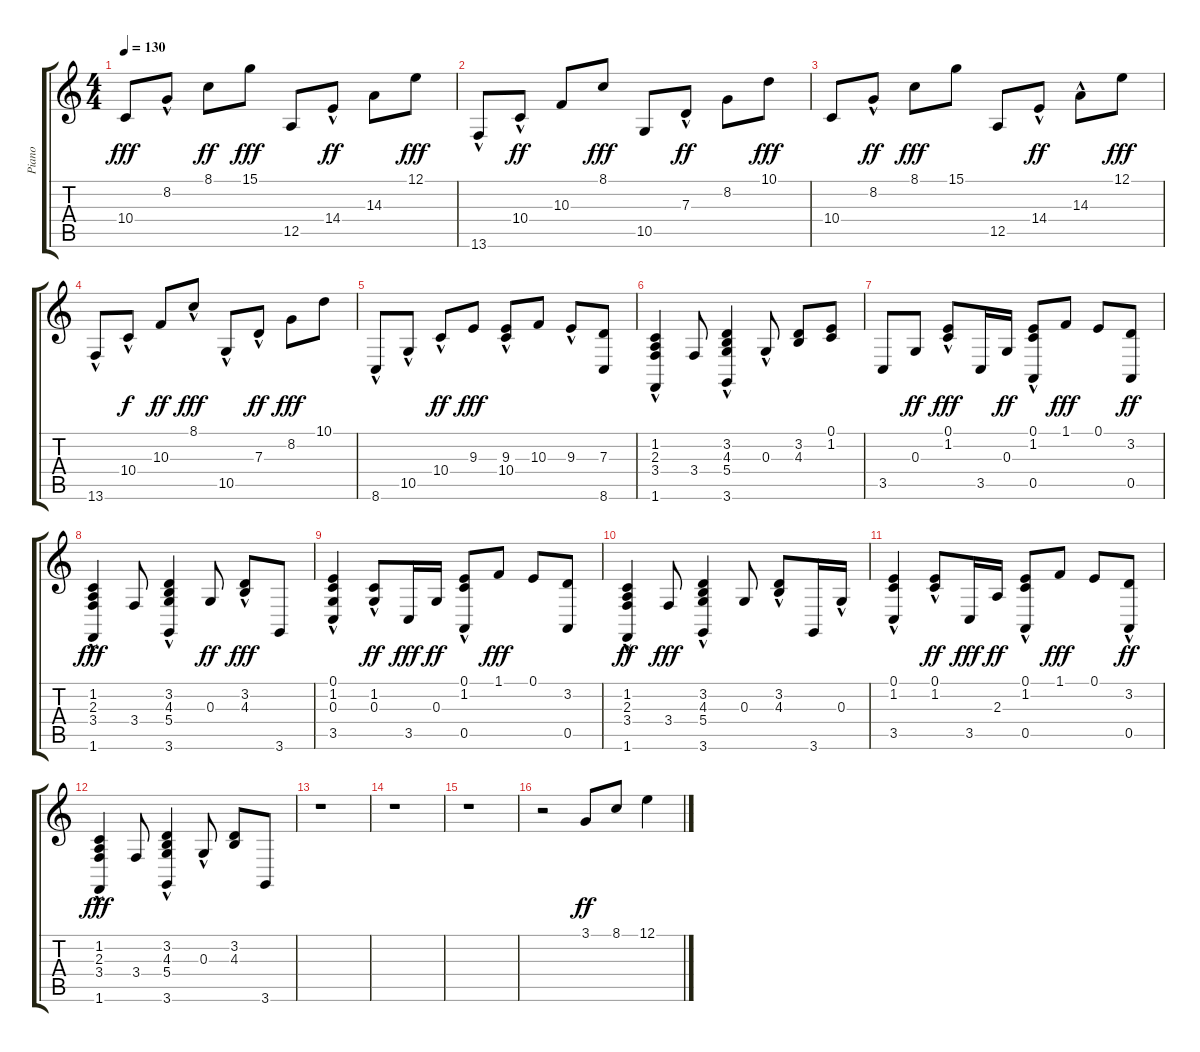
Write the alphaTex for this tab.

\track ("Piano" "Piano") {instrument acousticgrandpiano}
\staff {score tabs}
\tuning (E4 B3 G3 D3 A2 E2) {hide}
\ts (4 4)
\tempo 130
\clef g2
\ks c
10.4.8{dy fff} 8.2{hac}.8 8.1.8{dy ff} 15.1.8{dy fff} 12.5.8 14.4{hac}.8{dy ff} 14.3.8 12.1.8{dy fff} |
13.6{hac}.8 10.4{hac}.8{dy ff} 10.3.8 8.1.8{dy fff} 10.5.8 7.3{hac}.8{dy ff} 8.2.8 10.1.8{dy fff} |
10.4.8 8.2{hac}.8{dy ff} 8.1.8{dy fff} 15.1.8 12.5.8 14.4{hac}.8{dy ff} 14.3{hac}.8 12.1.8{dy fff} |
13.6{hac}.8 10.4{hac}.8{dy f} 10.3.8{dy ff} 8.1{hac}.8{dy fff} 10.5{hac}.8 7.3{hac}.8{dy ff} 8.2.8{dy fff} 10.1.8 |
8.6{hac}.8 10.5{hac}.8 10.4{hac}.8{dy ff} 9.3.8{dy fff} (9.3 10.4{hac}).8 10.3.8 9.3{hac}.8 (7.3 8.6).8 |
(1.2 2.3 3.4{hac} 1.6{hac}).4 3.4.8 (3.2 4.3 5.4{hac} 3.6).4 0.3{hac}.8 (3.2 4.3).8 (0.1 1.2).8 |
3.5.8 0.3.8{dy ff} (0.1{hac} 1.2{hac}).8{dy fff} 3.5.16 0.3.16{dy ff} (0.1 1.2{hac} 0.5).8 1.1.8{dy fff} 0.1.8 (3.2 0.5).8{dy ff} |
(1.2 2.3 3.4{hac} 1.6{hac}).4{dy fff} 3.4.8 (3.2 4.3 5.4{hac} 3.6{hac}).4 0.3.8{dy ff} (3.2{hac} 4.3).8{dy fff} 3.6.8 |
(0.1{hac} 1.2{hac} 0.3{hac} 3.5).4 (1.2{hac} 0.3).8{dy ff} 3.5.16{dy fff} 0.3.16{dy ff} (0.1{hac} 1.2{hac} 0.5).8 1.1.8{dy fff} 0.1.8 (3.2 0.5).8 |
(1.2 2.3 3.4{hac} 1.6{hac}).4{dy ff} 3.4.8{dy fff} (3.2 4.3 5.4{hac} 3.6{hac}).4 0.3.8 (3.2{hac} 4.3{hac}).8 3.6.16 0.3{hac}.16 |
(0.1{hac} 1.2{hac} 3.5).4 (0.1{hac} 1.2{hac}).8{dy ff} 3.5.16{dy fff} 2.3.16{dy ff} (0.1 1.2{hac} 0.5).8 1.1.8{dy fff} 0.1.8 (3.2{hac} 0.5).8{dy ff} |
(1.2 2.3 3.4{hac} 1.6{hac}).4{dy fff} 3.4.8 (3.2 4.3 5.4{hac} 3.6{hac}).4 0.3{hac}.8 (3.2 4.3).8 3.6.8 |
r.1 |
r.1 |
r.1 |
r.2 3.1.8{dy ff} 8.1.8 12.1.4
